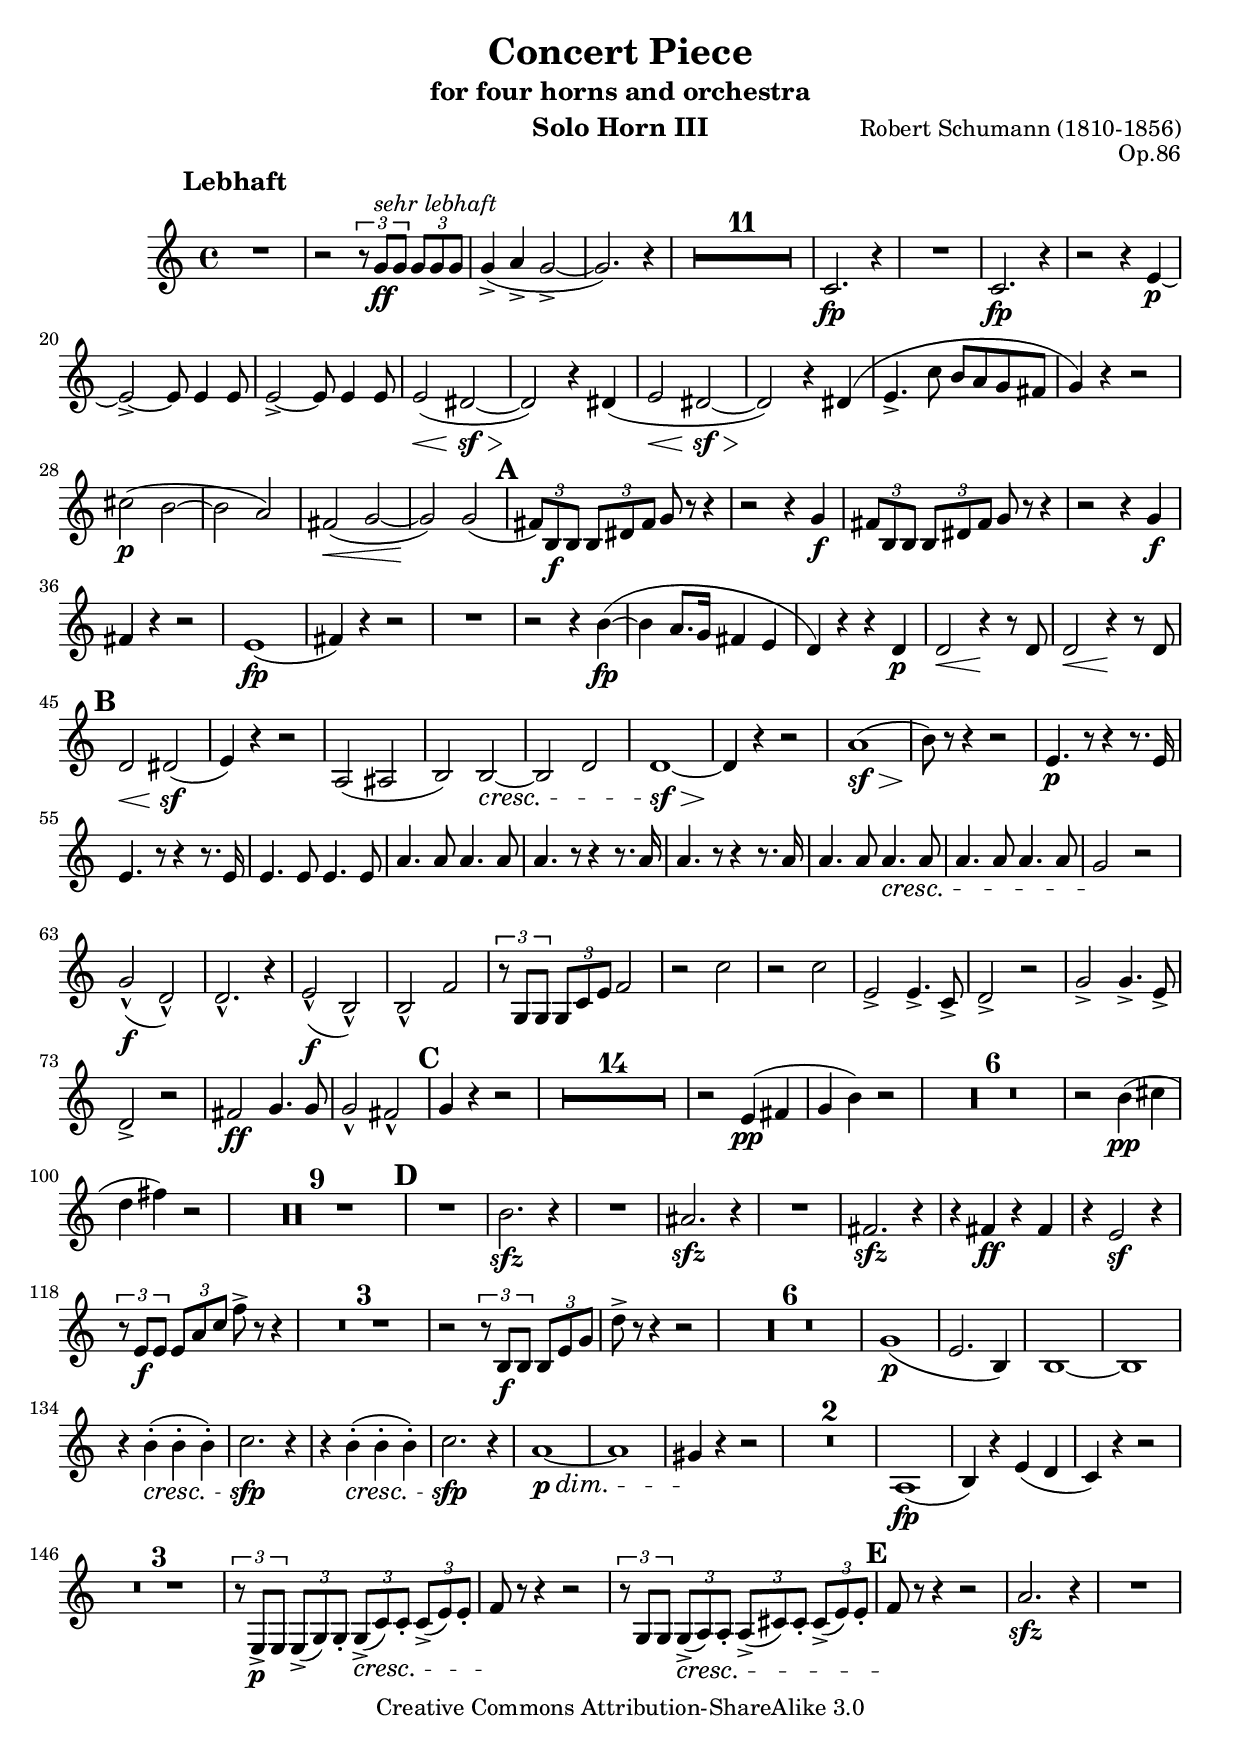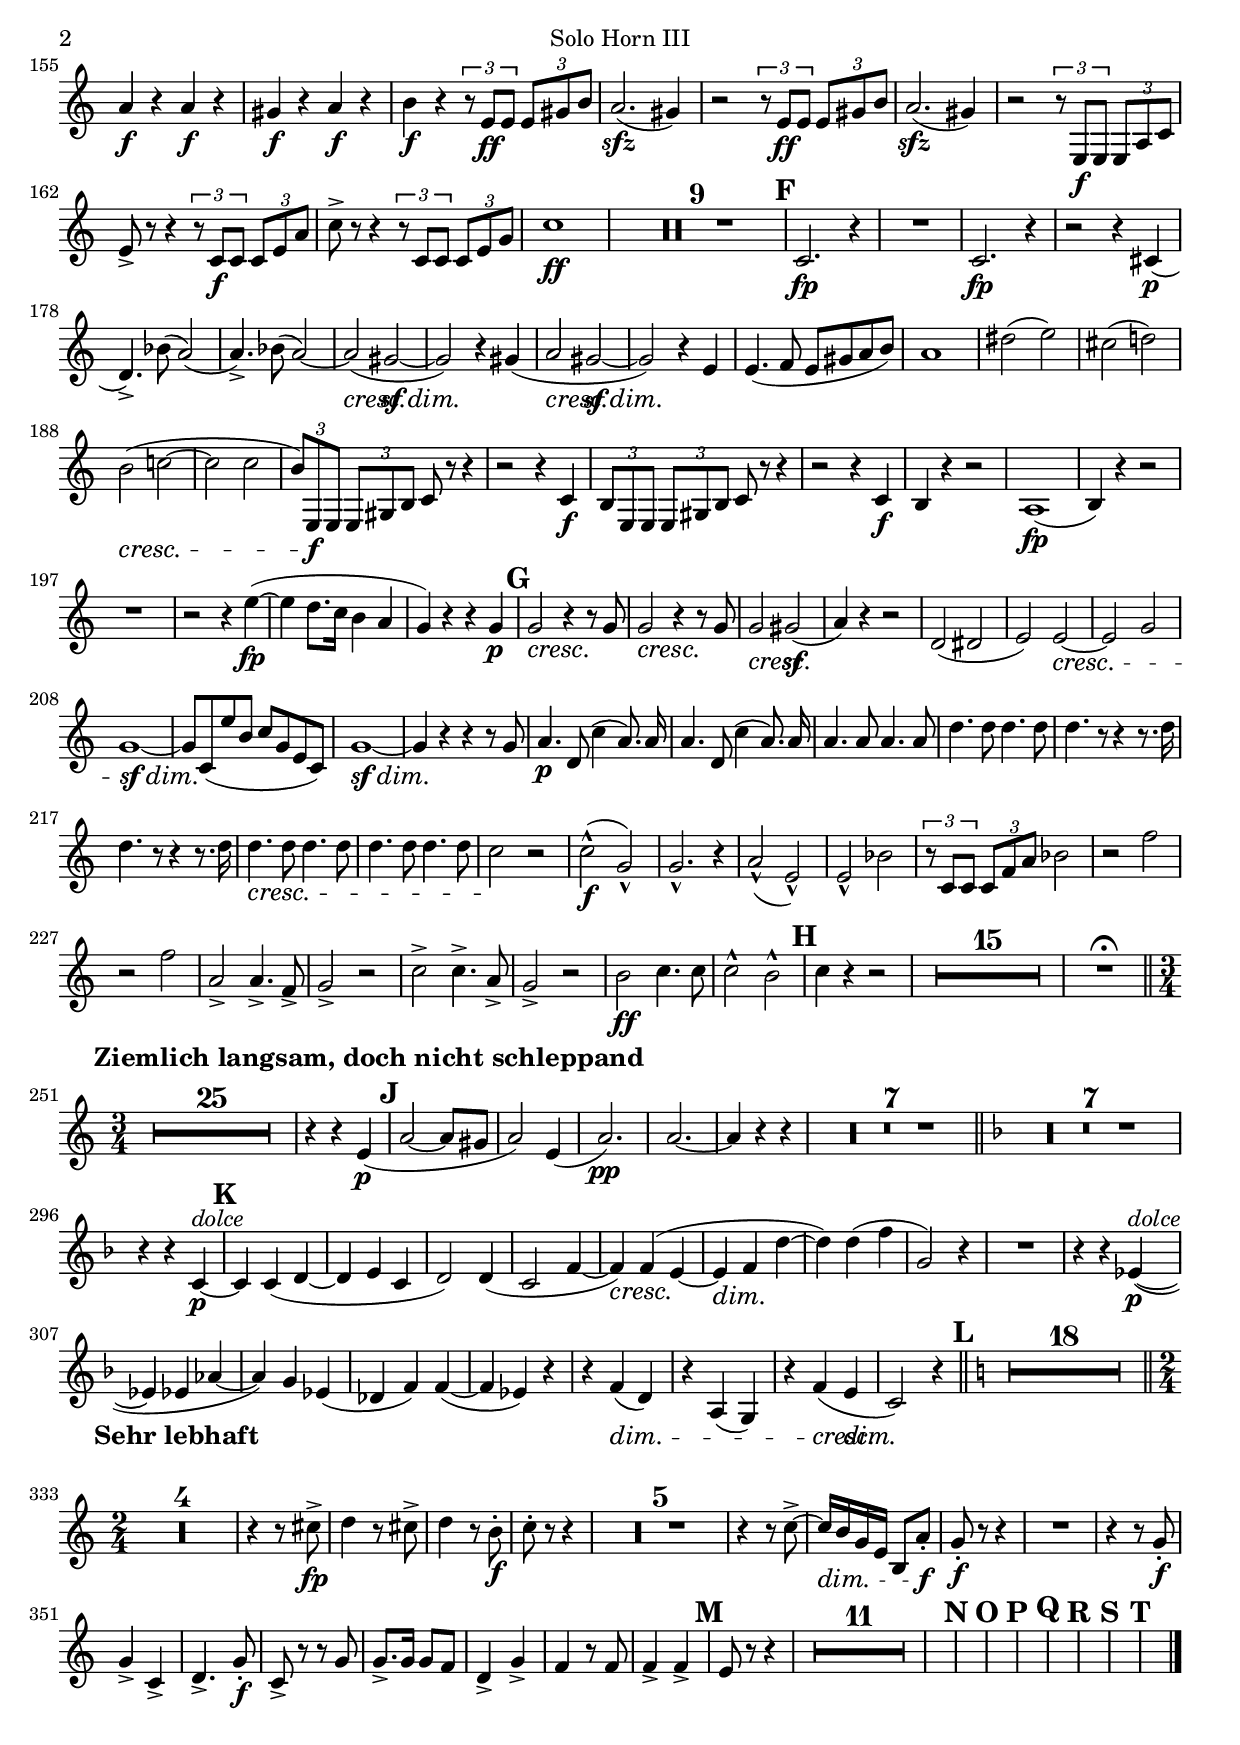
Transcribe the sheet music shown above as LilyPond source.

\version "2.11.45"

\include "defs.lyi" 
hornThree = \relative c''
{
  \transposition f
  R1 |
  r2 \times 2/3 {r8 g\ff^\sehrLebhaft g} \times 2/3 {g g g} |
  g4->( a-> g2~-> |
  g2.) r4 |
  R1*11 |
  c,2.\fp r4 |
  R1 |
  c2.\fp r4 |
  r2 r4 e4~\p |
  e2~-> e8 e4 e8 |
  e2~-> e8 e4 e8 |
  e2(\< dis~\sf\> |
  dis2)\! r4 dis( |
  e2(\< dis~\sf\> |
  dis2)\! r4 dis( |
  e4.-> c'8 b a g fis |
  g4) r r2 |
  cis2(\p b~ |
  b a) |
  fis(\< g~ |
  g)\! g( |

  %A
  \times 2/3 {fis8) b,\f b} \times 2/3 {b dis fis} g8 r r4 |
  r2 r4 g\f |
  \times 2/3 {fis8 b, b} \times 2/3 {b dis fis} g8 r r4 |
  r2 r4 g\f |
  fis r r2 |
  e1(\fp |
  fis4) r r2 |
  R1 |
  r2 r4 b~(\fp |
  b a8. g16 fis4 e |
  d) r r d\p |
  d2\< r4\! r8 d |
  d2\< r4\! r8 d |

  %B
  d2\< dis(\sf |
  e4) r r2 |
  a,2( ais |
  \setTextCresc
  b) b~\< |
  b d |
  d1~\sf\> |
  d4\! r r2 |
  a'1(\sf\> |
  b8)\! r r4 r2 |
  e,4.\p r8 r4 r8. e16 |
  e4. r8 r4 r8. e16 |
  e4. e8 e4. e8 |
  a4. a8 a4. a8 |
  a4. r8 r4 r8. a16 |
  a4. r8 r4 r8. a16 |
  \setTextCresc
  a4. a8 a4.\< a8 |
  a4. a8 a4. a8 |
  g2\! r |
  g-^(\f d-^) |
  d2.-^ r4 |
  e2-^(\f b-^) |
  b2-^ f' |
  \times 2/3 {r8 g, g} \times 2/3 {g c e} f2 |
  r c' |
  r c |
  e,-> e4.-> c8-> |
  d2-> r |
  g-> g4.-> e8-> |
  d2-> r |
  fis2\ff g4. g8 |
  g2-^ fis-^ |

  %C
  g4 r r2 |
  R1*14 |
  r2 e4(\pp fis |
  g b) r2 |
  R1*6 |
  r2 b4(\pp cis |
  d fis) r2 |
  R1*9 |

  %D
  R1 |
  b,2.\sfz r4 |
  R1 |
  ais2.\sfz r4 |
  R1 |
  fis2.\sfz r4 |
  r fis\ff r fis |
  r4 e2\sf r4 |
  \times 2/3 {r8 e\f e} \times 2/3 {e a c} f8-> r r4 |
  R1*3 |
  r2 \times 2/3 {r8 b,,\f b} \times 2/3 {b e g} |
  d'8-> r r4 r2 |
  R1*6 |
  g,1(\p |
  e2. b4) |
  b1~ | b |
  \repeat unfold 2
  {
    r4 b'-.(\< b-. b-.) |
    c2.\sfp r4 |
  }
  \setTextDim
  a1~\p\> | a |
  gis4\! r r2 |
  R1*2 |
  a,1(\fp |
  b4) r e( d |
  c) r r2 |
  R1*3 |
  \setTextCresc
  \times 2/3 {r8 e,->\p e} \times 2/3 {e->( g) g-.} \times 2/3 {g->(\< c) c-.} \times 2/3 {c->( e) e-.} |
  f8\! r r4 r2 |
  \setTextCresc
  \times 2/3 {r8 g, g} \times 2/3 {g->(\< a) a-.} \times 2/3 {a->( cis) cis-.} \times 2/3 {cis->( e) e-.} |

  %E
  f8\! r r4 r2 |
  a2.\sfz r4 |
  R1 |
  a4\f r a\f r |
  gis\f r a\f r |
  b\f r \times 2/3 {r8 e,\ff e} \times 2/3 {e gis b} |
  a2.(\sfz gis4) |
  r2 \times 2/3 {r8 e\ff e} \times 2/3 {e gis b} |
  a2.(\sfz gis4) |
  r2 \times 2/3 {r8 e,\f e} \times 2/3 {e a c} |
  e8-> r r4 \times 2/3 {r8 c\f c} \times 2/3 {c e a} |
  c8-> r r4 \times 2/3 {r8 c, c} \times 2/3 {c e g} |
  c1\ff |
  R1*9 |

  %F
  c,2.\fp r4 |
  R1 |
  c2.\fp r4 |
  r2 r4 cis(\p |
  d4.->) bes'8( a2)( |
  a4.->) bes8( a2~) |
  a(\< gis~\sf\> |
  gis)\! r4 gis( |
  a2(\< gis~\sf\> |
  gis)\! r4 e |
  e4.( f8 e gis a b) |
  a1 |
  dis2( e) |
  cis( d) |
  \setTextCresc
  b(\< c~ |
  c c |
  \times 2/3 {b8) e,,\f e} \times 2/3 {e gis b} c8 r r4 |
  r2 r4 c\f |
  \times 2/3 {b8 e, e} \times 2/3 {e gis b} c8 r r4 |
  r2 r4 c\f |
  b r r2 |
  a1(\fp |
  b4) r r2 |
  R1 |
  r2 r4 e'~(\fp |
  e d8. c16 b4 a |
  g) r r g\p |

  %G
  \repeat unfold 2
  {g2\< r4\! r8 g |}
  g2\< gis(\sf |
  a4) r r2 |
  d,2( dis |
  \setTextCresc
  e) e~\< |
  e g |
  g1~\sf\> |
  g8\! c,( e' b c g e c) |
  g'1~\sf\> |
  g4\! r r r8 g |
  a4.\p d,8( c'4 \autoBeamOff a8.) a16 \autoBeamOn |
  a4. d,8( c'4 \autoBeamOff a8.) a16 \autoBeamOn |
  a4. a8 a4. a8 |
  d4. d8 d4. d8 |
  d4. r8 r4 r8. d16 |
  d4. r8 r4 r8. d16 |
  \setTextCresc
  d4.\< d8 \repeat unfold 3 {d4. d8} |
  c2\! r |
  c-^(\f g-^) |
  g2.-^ r4 |
  a2-^( e-^) |
  e-^ bes' |
  \times 2/3 {r8 c, c} \times 2/3 {c f a} bes2 |
  r f' |
  r f |
  a,-> a4.-> f8-> |
  g2-> r |
  c-> c4.-> a8-> |
  g2-> r |
  b2\ff c4. c8 |
  c2-^ b-^ |

  %H
  c4 r r2 |
  R1*15 |
  R1^\fermataMarkup |

  %3/4
  %romanze
  R2.*25 |
  r4 r e,(\p |

  %J
  a2~ a8 gis |
  a2) e4( |
  a2.)\pp |
  a2.~ |
  a4 r r |
  R2.*7 |

  \key f \major
  R2.*7 |
  r4 r c,~\p^\dolce |

  %K
  c c( d~ |
  d e c |
  d2) d4( |
  c2 f4~ |
  f)\< f( e~\! |
  e\> f d'~\! |
  d) d( f |
  g,2) r4 |
  R2. |
  r4 r ees~(\p^\dolce |
  ees ees aes~ |
  aes) g ees( |
  des f) f~( |
  f ees) r |
  \setTextDim
  r f(\> d) |
  r a( g) |
  r f'(\< e\> |
  c2)\! r4 |

  %L
  \key c \major
  R2.*18 |

  %2/4
  %sehr lebhaft
  R2*4 |
  r4 r8 cis'->\fp |
  d4 r8 cis-> |
  d4 r8 b-.\f |
  c-. r r4 |
  R2*5 |
  r4 r8 c~-> |
  \setTextCresc
  c16\> b g e b8 a'-.\f |
  g-.\f r r4 |
  R2 |
  r4 r8 g-.\f |
  g4-> c,-> |
  d4.-> g8-.\f |
  c,8-> r r g' |
  g8.-> g16 g8 f |
  d4-> g-> |
  f r8 f8 |
  f4-> f-> |

  %M
  e8 r r4 |
  R2*11 |
}

 

instrument = "Solo Horn III"

notes = \hornThree

\version "2.11.45"

\include "defs.lyi"

\paper
{
  %#(define page-breaking ly:minimal-breaking)
  #(define page-breaking ly:page-turn-breaking)
  ragged-last-bottom = ##f
}

\book
{
  \include "header.lyi"
  \score
  {
    \new Staff \with { \consists "Page_turn_engraver" }
    {
      << \notes \outline >>
    }
  }
}




